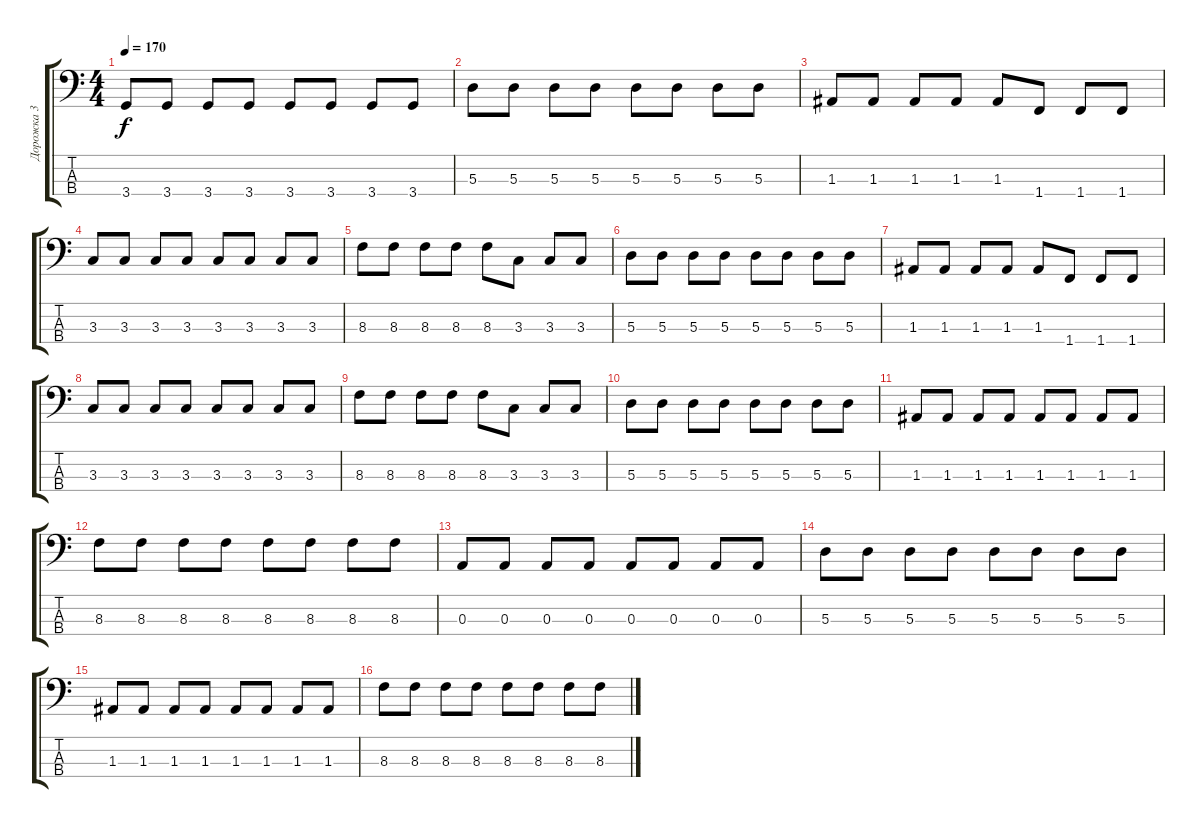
\track ("Дорожка 3" "Дорожка 3") {instrument electricbassfinger}
\staff {score tabs}
\tuning (G2 D2 A1 E1) {hide}
\ts (4 4)
\tempo 170
\clef f4
\ks c
3.4.8{dy f} 3.4.8 3.4.8 3.4.8 3.4.8 3.4.8 3.4.8 3.4.8 |
5.3.8 5.3.8 5.3.8 5.3.8 5.3.8 5.3.8 5.3.8 5.3.8 |
1.3.8 1.3.8 1.3.8 1.3.8 1.3.8 1.4.8 1.4.8 1.4.8 |
3.3.8 3.3.8 3.3.8 3.3.8 3.3.8 3.3.8 3.3.8 3.3.8 |
8.3.8 8.3.8 8.3.8 8.3.8 8.3.8 3.3.8 3.3.8 3.3.8 |
5.3.8 5.3.8 5.3.8 5.3.8 5.3.8 5.3.8 5.3.8 5.3.8 |
1.3.8 1.3.8 1.3.8 1.3.8 1.3.8 1.4.8 1.4.8 1.4.8 |
3.3.8 3.3.8 3.3.8 3.3.8 3.3.8 3.3.8 3.3.8 3.3.8 |
8.3.8 8.3.8 8.3.8 8.3.8 8.3.8 3.3.8 3.3.8 3.3.8 |
5.3.8 5.3.8 5.3.8 5.3.8 5.3.8 5.3.8 5.3.8 5.3.8 |
1.3.8 1.3.8 1.3.8 1.3.8 1.3.8 1.3.8 1.3.8 1.3.8 |
8.3.8 8.3.8 8.3.8 8.3.8 8.3.8 8.3.8 8.3.8 8.3.8 |
0.3.8 0.3.8 0.3.8 0.3.8 0.3.8 0.3.8 0.3.8 0.3.8 |
5.3.8 5.3.8 5.3.8 5.3.8 5.3.8 5.3.8 5.3.8 5.3.8 |
1.3.8 1.3.8 1.3.8 1.3.8 1.3.8 1.3.8 1.3.8 1.3.8 |
8.3.8 8.3.8 8.3.8 8.3.8 8.3.8 8.3.8 8.3.8 8.3.8
